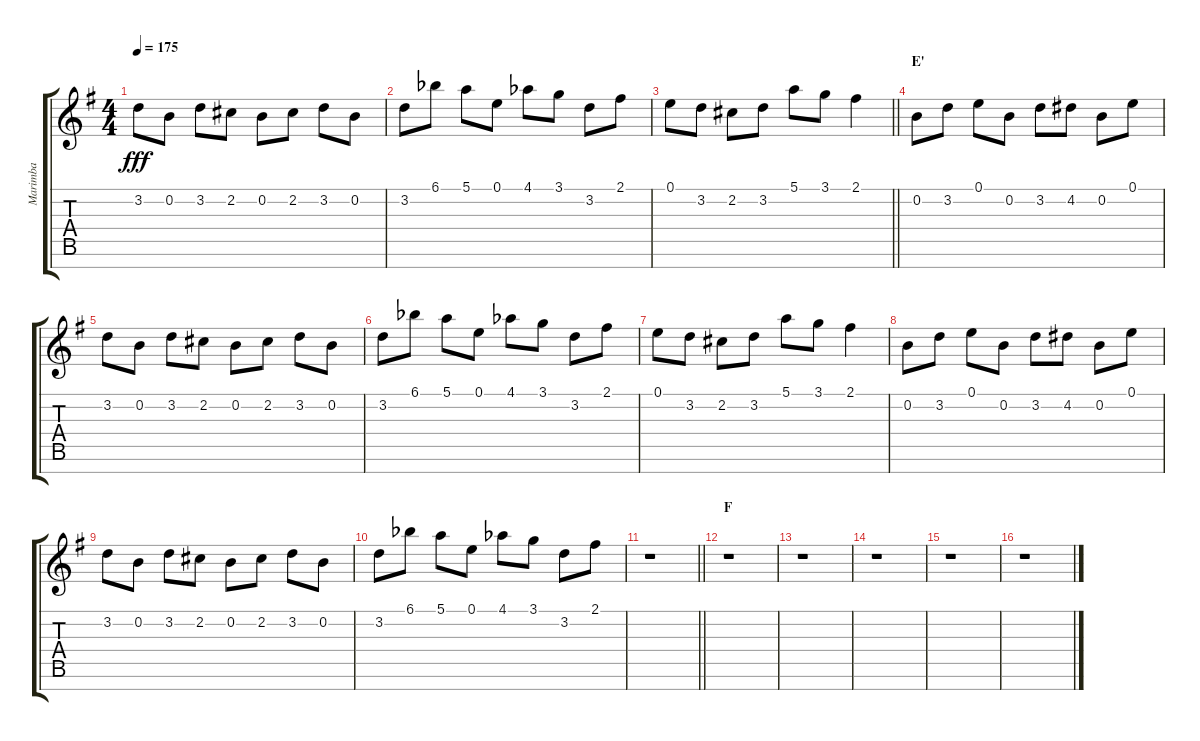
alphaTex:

\track ("Marimba" "Marimba") {instrument marimba}
\staff {score tabs}
\tuning (E5 B4 G4 D4 A3 E3 B2) {hide}
\ts (4 4)
\tempo 175
\clef g2
\ks g
3.2.8{dy fff} 0.2.8 3.2.8 2.2.8 0.2.8 2.2.8 3.2.8 0.2.8 |
3.2.8 6.1{acc b}.8 5.1.8 0.1.8 4.1{acc b}.8 3.1.8 3.2.8 2.1.8 |
\barLineRight lightlight
0.1.8 3.2.8 2.2.8 3.2.8 5.1.8 3.1.8 2.1.4 |
\section ("" "E'")
0.2.8 3.2.8 0.1.8 0.2.8 3.2.8 4.2.8 0.2.8 0.1.8 |
3.2.8 0.2.8 3.2.8 2.2.8 0.2.8 2.2.8 3.2.8 0.2.8 |
3.2.8 6.1{acc b}.8 5.1.8 0.1.8 4.1{acc b}.8 3.1.8 3.2.8 2.1.8 |
0.1.8 3.2.8 2.2.8 3.2.8 5.1.8 3.1.8 2.1.4 |
0.2.8 3.2.8 0.1.8 0.2.8 3.2.8 4.2.8 0.2.8 0.1.8 |
3.2.8 0.2.8 3.2.8 2.2.8 0.2.8 2.2.8 3.2.8 0.2.8 |
3.2.8 6.1{acc b}.8 5.1.8 0.1.8 4.1{acc b}.8 3.1.8 3.2.8 2.1.8 |
\barLineRight lightlight
r.1 |
\section ("" "F")
r.1 |
r.1 |
r.1 |
r.1 |
r.1
